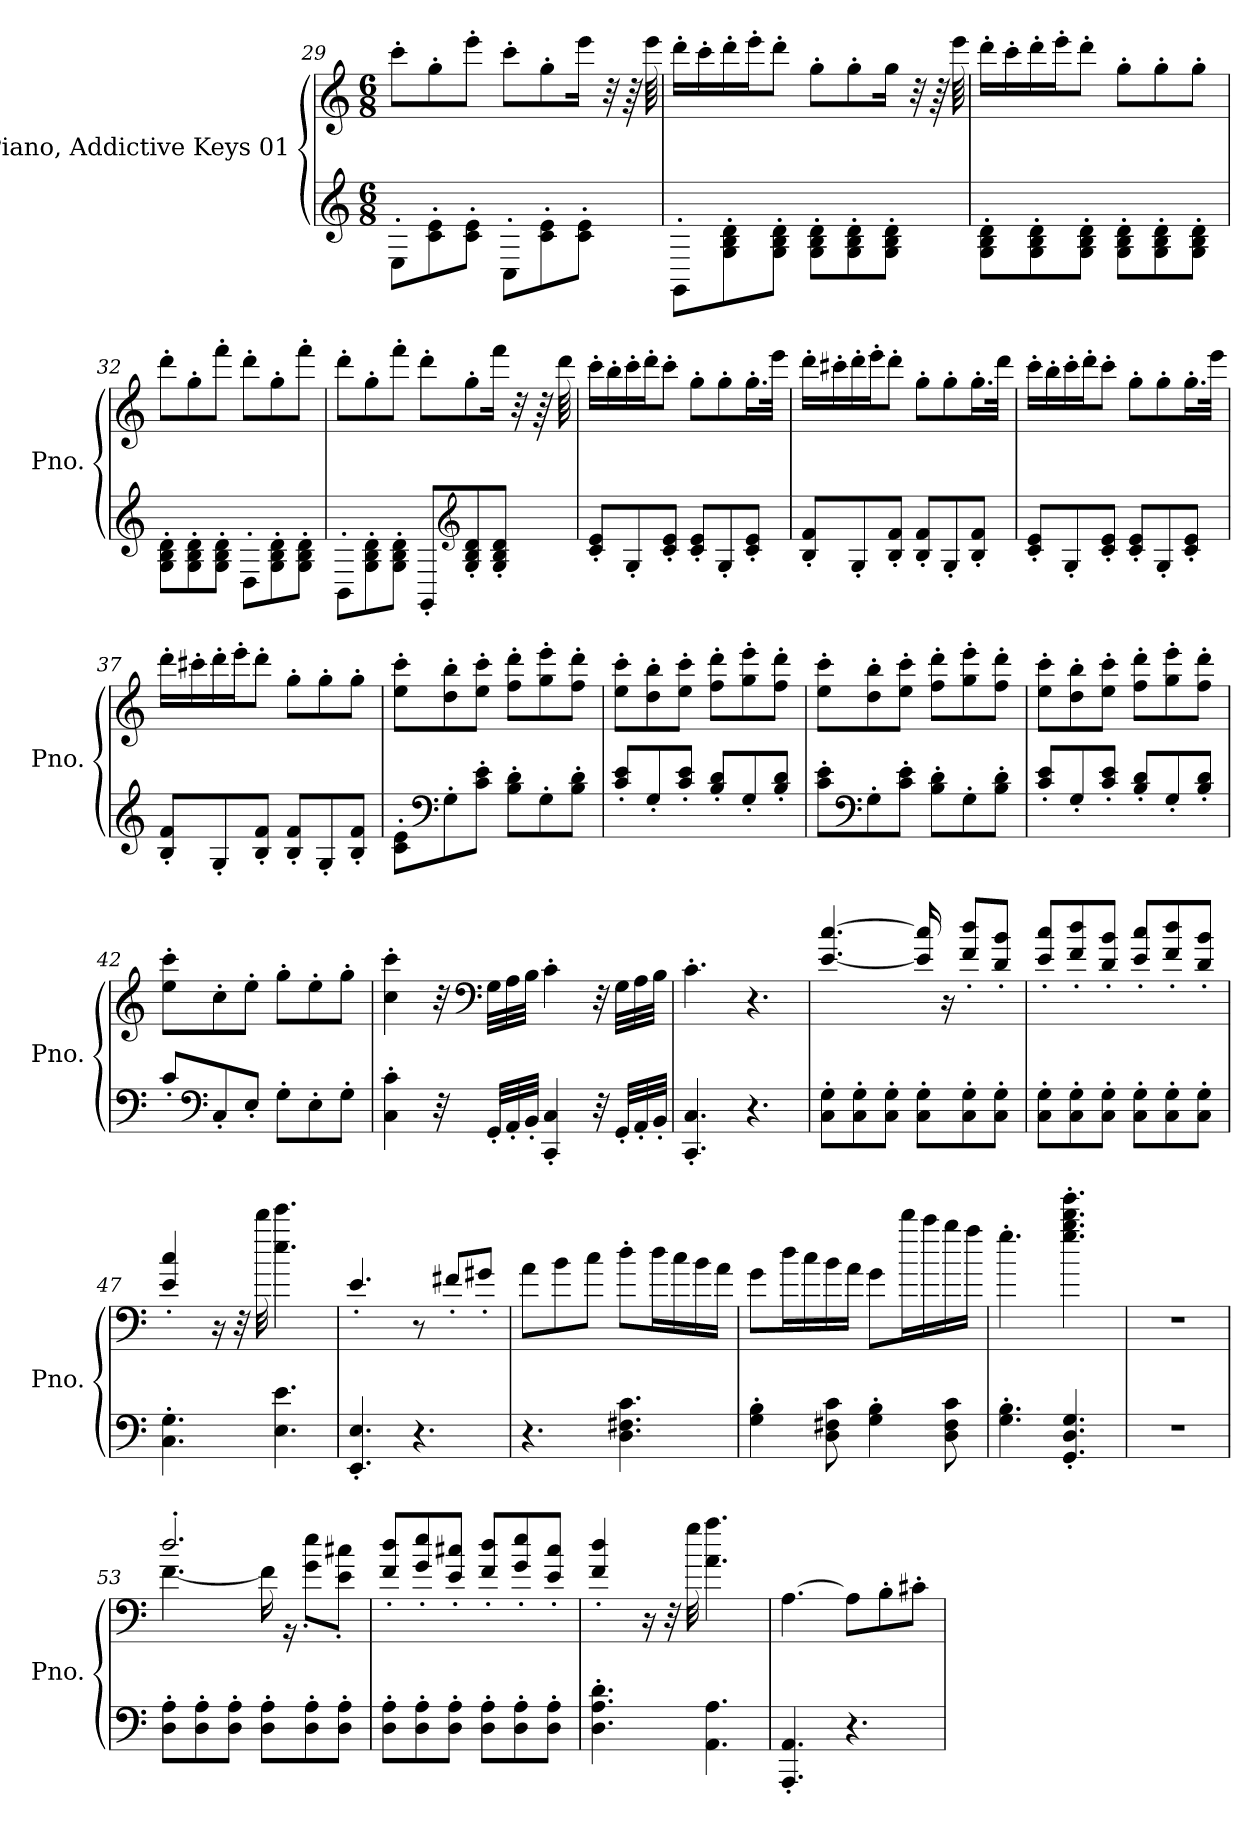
**kern	**kern
*part1	*part1
*staff2	*staff1
*I"Piano, Addictive Keys 01	*
*I'Pno.	*
*clefG2	*clefG2
*k[]	*k[]
*M6/8	*M6/8
=29	=29
8E'\L	8ccc'\L
8c\' 8e\'	8gg'\
8c\' 8e\'J	8eee'\J
8C'\L	8ccc'\L
8c\' 8e\'	8gg'\
8c\' 8e\'J	16eee\Jk
.	32r
.	64r
.	64eee\
!!LO:LB:g=z
=30	=30
8GG'\L	16ddd'\LL
.	16ccc'\
8G\' 8B\' 8d\'	16ddd'\
.	16eee'\J
8G\' 8B\' 8d\'J	8ddd'\J
8G\' 8B\' 8d\'L	8gg'\L
8G\' 8B\' 8d\'	8gg'\
8G\' 8B\' 8d\'J	16gg\Jk
.	32r
.	64r
.	64eee\
=31	=31
8G\' 8B\' 8d\'L	16ddd'\LL
.	16ccc'\
8G\' 8B\' 8d\'	16ddd'\
.	16eee'\J
8G\' 8B\' 8d\'J	8ddd'\J
8G\' 8B\' 8d\'L	8gg'\L
8G\' 8B\' 8d\'	8gg'\
8G\' 8B\' 8d\'J	8gg'\J
=32	=32
8G\' 8B\' 8d\'L	8ddd'\L
8G\' 8B\' 8d\'	8gg'\
8G\' 8B\' 8d\'J	8fff'\J
8D'\L	8ddd'\L
8G\' 8B\' 8d\'	8gg'\
8G\' 8B\' 8d\'J	8fff'\J
=33	=33
8BB'\L	8ddd'\L
8G\' 8B\' 8d\'	8gg'\
8G\' 8B\' 8d\'J	8fff'\J
8GG'/L	8ddd'\L
*clefG2	*
8G/' 8B/' 8d/'	8gg'\
8G/' 8B/' 8d/'J	16fff\Jk
.	32r
.	64r
.	64ddd\
!!LO:LB:g=z
=34	=34
8c/' 8e/'L	16ccc'\LL
.	16bb'\
8G'/	16ccc'\
.	16ddd'\J
8c/' 8e/'J	8ccc'\J
8c/' 8e/'L	8gg'\L
8G'/	8gg'\
8c/' 8e/'J	16.gg'\L
.	32eee\JJk
=35	=35
8B/' 8f/'L	16ddd'\LL
.	16ccc#X'\
8G'/	16ddd'\
.	16eee'\J
8B/' 8f/'J	8ddd'\J
8B/' 8f/'L	8gg'\L
8G'/	8gg'\
8B/' 8f/'J	16.gg'\L
.	32ddd\JJk
=36	=36
8c/' 8e/'L	16ccc'\LL
.	16bb'\
8G'/	16ccc'\
.	16ddd'\J
8c/' 8e/'J	8ccc'\J
8c/' 8e/'L	8gg'\L
8G'/	8gg'\
8c/' 8e/'J	16.gg'\L
.	32eee\JJk
=37	=37
8B/' 8f/'L	16ddd'\LL
.	16ccc#X'\
8G'/	16ddd'\
.	16eee'\J
8B/' 8f/'J	8ddd'\J
8B/' 8f/'L	8gg'\L
8G'/	8gg'\
8B/' 8f/'J	8gg'\J
!!LO:LB:g=z
=38	=38
8c\' 8e\'L	8ee\' 8ccc\'L
*clefF4	*
8G'\	8dd\' 8bb\'
8c\' 8e\'J	8ee\' 8ccc\'J
8B\' 8d\'L	8ff\' 8ddd\'L
8G'\	8gg\' 8eee\'
8B\' 8d\'J	8ff\' 8ddd\'J
=39	=39
8c/' 8e/'L	8ee\' 8ccc\'L
8G'/	8dd\' 8bb\'
8c/' 8e/'J	8ee\' 8ccc\'J
8B/' 8d/'L	8ff\' 8ddd\'L
8G'/	8gg\' 8eee\'
8B/' 8d/'J	8ff\' 8ddd\'J
=40	=40
8c\' 8e\'L	8ee\' 8ccc\'L
*clefF4	*
8G'\	8dd\' 8bb\'
8c\' 8e\'J	8ee\' 8ccc\'J
8B\' 8d\'L	8ff\' 8ddd\'L
8G'\	8gg\' 8eee\'
8B\' 8d\'J	8ff\' 8ddd\'J
=41	=41
8c/' 8e/'L	8ee\' 8ccc\'L
8G'/	8dd\' 8bb\'
8c/' 8e/'J	8ee\' 8ccc\'J
8B/' 8d/'L	8ff\' 8ddd\'L
8G'/	8gg\' 8eee\'
8B/' 8d/'J	8ff\' 8ddd\'J
=42	=42
8c'/L	8ee\' 8ccc\'L
*clefF4	*
8C'/	8cc'\
8E'/J	8ee'\J
8G'\L	8gg'\L
8E'\	8ee'\
8G'\J	8gg'\J
!!LO:LB:g=z
=43	=43
4C\' 4c\'	4cc\' 4ccc\'
32r	32r
*	*clefF4
32GG'/LLL	32G\LLL
32AA'/	32A\
32BB'/JJJ	32B\JJJ
4CC/' 4C/'	4c'\
32r	32r
32GG'/LLL	32G\LLL
32AA'/	32A\
32BB'/JJJ	32B\JJJ
=44	=44
4.CC/' 4.C/'	4.c'\
4.r	4.r
=45	=45
8C\' 8G\'L	[4.e/ [4.cc/
8C\' 8G\'	.
8C\' 8G\'J	.
8C\' 8G\'L	16e/] 16cc/]
.	16r
8C\' 8G\'	8f/' 8dd/'L
8C\' 8G\'J	8d/' 8b/'J
=46	=46
8C\' 8G\'L	8e/' 8cc/'L
8C\' 8G\'	8f/' 8dd/'
8C\' 8G\'J	8d/' 8b/'J
8C\' 8G\'L	8e/' 8cc/'L
8C\' 8G\'	8f/' 8dd/'
8C\' 8G\'J	8d/' 8b/'J
=47	=47
4.C\' 4.G\'	4e/' 4cc/'
.	16r
.	32r
.	32ddd\
4.E\ 4.e\	4.ee\ 4.eee\
=48	=48
4.EE/' 4.E/'	4.e'/
4.r	8r
.	8f#X'/L
.	8g#X'/J
!!LO:LB:g=z
=49	=49
4.r	8a\L
.	8b\
.	8cc\J
4.D\ 4.F#X\ 4.c\	8dd'\L
.	16dd\L
.	16cc\
.	16b\
.	16a\JJ
=50	=50
4G\' 4B\'	8g\L
.	16dd\L
.	16cc\
8D\ 8F#X\ 8c\	16b\
.	16a\JJ
4G\' 4B\'	8g\L
.	16ddd\L
.	16ccc\
8D\ 8F#\ 8c\	16bb\
.	16aa\JJ
=51	=51
4.G\' 4.B\'	4.gg'\
4.GG/' 4.D/' 4.G/'	4.gg\' 4.bb\' 4.ddd\' 4.ggg\'
=52	=52
2.r	2.r
=53	=53
*	*^
8D\' 8A\'L	2.dd'/	[4.f\
8D\' 8A\'	.	.
8D\' 8A\'J	.	.
8D\' 8A\'L	.	16f\]
.	.	16r
8D\' 8A\'	.	8g\' 8ee\'L
8D\' 8A\'J	.	8e\' 8cc#X\'J
*	*v	*v
=54	=54
8D\' 8A\'L	8f/' 8dd/'L
8D\' 8A\'	8g/' 8ee/'
8D\' 8A\'J	8e/' 8cc#X/'J
8D\' 8A\'L	8f/' 8dd/'L
8D\' 8A\'	8g/' 8ee/'
8D\' 8A\'J	8e/' 8cc#/'J
=55	=55
4.D\' 4.A\' 4.d\'	4f/' 4dd/'
.	16r
.	32r
.	32gg\
4.AA\ 4.A\	4.a\ 4.aa\
!!LO:PB:g=z
=56	=56
4.AAA/' 4.AA/'	[4.A\
4.r	8A\L]
.	8B'\
.	8c#X'\J
=	=
*-	*-
